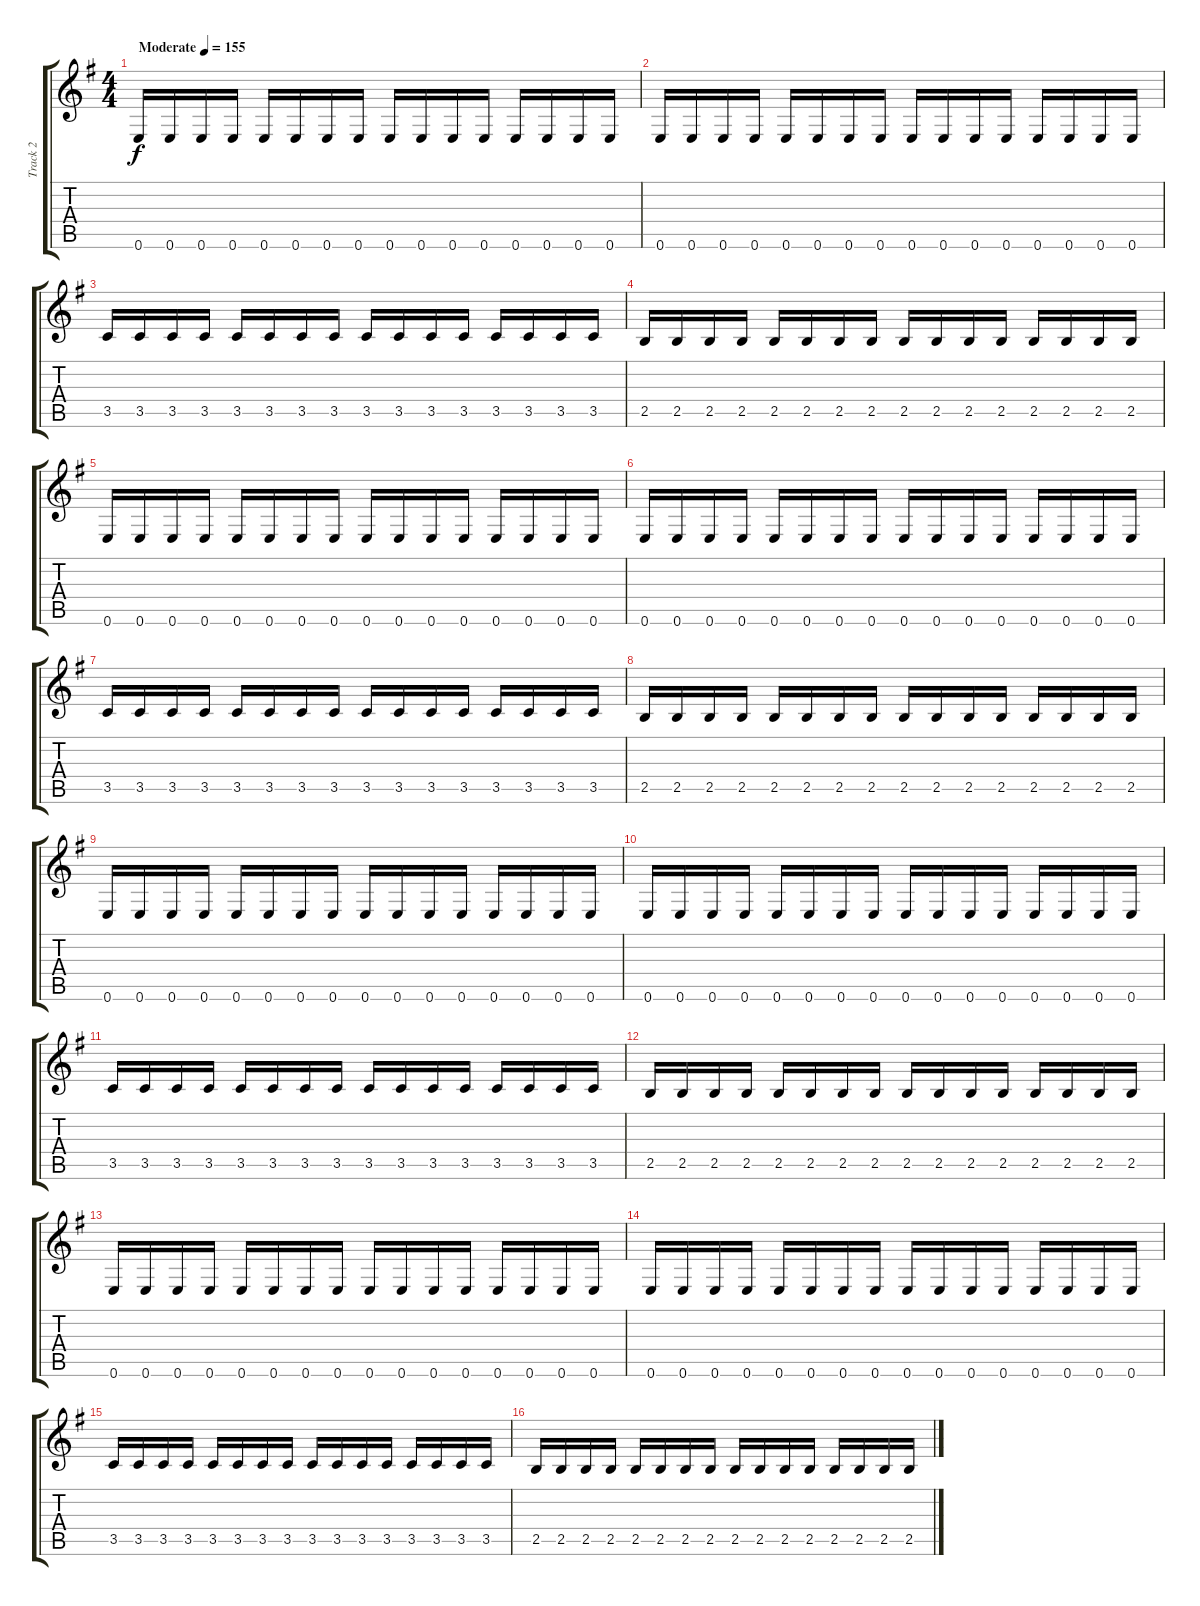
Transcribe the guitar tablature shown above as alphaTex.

\track ("Track 2" "Track 2") {instrument distortionguitar}
\staff {score tabs}
\tuning (E4 B3 G3 D3 A2 E2) {hide}
\ts (4 4)
\tempo (155 "Moderate")
\clef g2
\ks eminor
0.6.16{dy f instrument distortionguitar} 0.6.16 0.6.16 0.6.16 0.6.16 0.6.16 0.6.16 0.6.16 0.6.16 0.6.16 0.6.16 0.6.16 0.6.16 0.6.16 0.6.16 0.6.16 |
0.6.16 0.6.16 0.6.16 0.6.16 0.6.16 0.6.16 0.6.16 0.6.16 0.6.16 0.6.16 0.6.16 0.6.16 0.6.16 0.6.16 0.6.16 0.6.16 |
3.5.16 3.5.16 3.5.16 3.5.16 3.5.16 3.5.16 3.5.16 3.5.16 3.5.16 3.5.16 3.5.16 3.5.16 3.5.16 3.5.16 3.5.16 3.5.16 |
2.5.16 2.5.16 2.5.16 2.5.16 2.5.16 2.5.16 2.5.16 2.5.16 2.5.16 2.5.16 2.5.16 2.5.16 2.5.16 2.5.16 2.5.16 2.5.16 |
0.6.16 0.6.16 0.6.16 0.6.16 0.6.16 0.6.16 0.6.16 0.6.16 0.6.16 0.6.16 0.6.16 0.6.16 0.6.16 0.6.16 0.6.16 0.6.16 |
0.6.16 0.6.16 0.6.16 0.6.16 0.6.16 0.6.16 0.6.16 0.6.16 0.6.16 0.6.16 0.6.16 0.6.16 0.6.16 0.6.16 0.6.16 0.6.16 |
3.5.16 3.5.16 3.5.16 3.5.16 3.5.16 3.5.16 3.5.16 3.5.16 3.5.16 3.5.16 3.5.16 3.5.16 3.5.16 3.5.16 3.5.16 3.5.16 |
2.5.16 2.5.16 2.5.16 2.5.16 2.5.16 2.5.16 2.5.16 2.5.16 2.5.16 2.5.16 2.5.16 2.5.16 2.5.16 2.5.16 2.5.16 2.5.16 |
0.6.16 0.6.16 0.6.16 0.6.16 0.6.16 0.6.16 0.6.16 0.6.16 0.6.16 0.6.16 0.6.16 0.6.16 0.6.16 0.6.16 0.6.16 0.6.16 |
0.6.16 0.6.16 0.6.16 0.6.16 0.6.16 0.6.16 0.6.16 0.6.16 0.6.16 0.6.16 0.6.16 0.6.16 0.6.16 0.6.16 0.6.16 0.6.16 |
3.5.16 3.5.16 3.5.16 3.5.16 3.5.16 3.5.16 3.5.16 3.5.16 3.5.16 3.5.16 3.5.16 3.5.16 3.5.16 3.5.16 3.5.16 3.5.16 |
2.5.16 2.5.16 2.5.16 2.5.16 2.5.16 2.5.16 2.5.16 2.5.16 2.5.16 2.5.16 2.5.16 2.5.16 2.5.16 2.5.16 2.5.16 2.5.16 |
0.6.16 0.6.16 0.6.16 0.6.16 0.6.16 0.6.16 0.6.16 0.6.16 0.6.16 0.6.16 0.6.16 0.6.16 0.6.16 0.6.16 0.6.16 0.6.16 |
0.6.16 0.6.16 0.6.16 0.6.16 0.6.16 0.6.16 0.6.16 0.6.16 0.6.16 0.6.16 0.6.16 0.6.16 0.6.16 0.6.16 0.6.16 0.6.16 |
3.5.16 3.5.16 3.5.16 3.5.16 3.5.16 3.5.16 3.5.16 3.5.16 3.5.16 3.5.16 3.5.16 3.5.16 3.5.16 3.5.16 3.5.16 3.5.16 |
2.5.16 2.5.16 2.5.16 2.5.16 2.5.16 2.5.16 2.5.16 2.5.16 2.5.16 2.5.16 2.5.16 2.5.16 2.5.16 2.5.16 2.5.16 2.5.16
